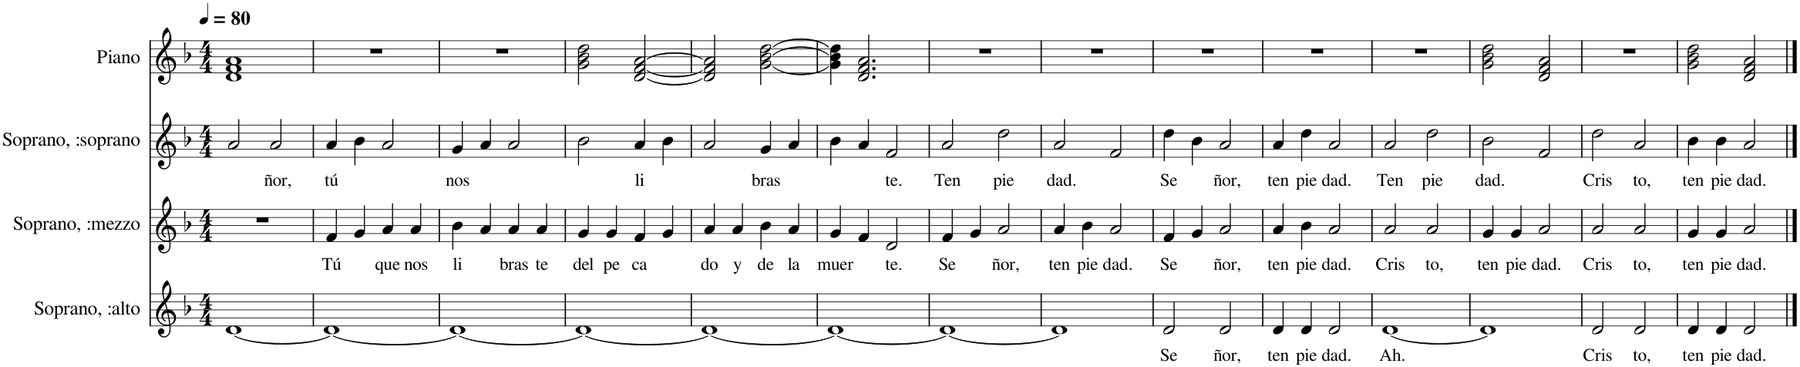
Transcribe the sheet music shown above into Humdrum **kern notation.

**kern	**text	**kern	**text	**kern	**text	**kern
*part4	*part4	*part3	*part3	*part2	*part2	*part1
*staff4	*staff4	*staff3	*staff3	*staff2	*staff2	*staff1
*I"Soprano, :alto	*	*I"Soprano, :mezzo	*	*I"Soprano, :soprano	*	*I"Piano
*I'S.	*	*I'S.	*	*I'S.	*	*I'Pno.
*clefG2	*	*clefG2	*	*clefG2	*	*clefG2
*k[b-]	*	*k[b-]	*	*k[b-]	*	*k[b-]
*M4/4	*	*M4/4	*	*M4/4	*	*M4/4
*MM80	*	*MM80	*	*MM80	*	*MM80
=1	=1	=1	=1	=1	=1	=1
[1d	.	1r	.	2a/	.	1d 1f 1a
!	!	!	!	!	!LO:LY:b	!
.	.	.	.	2a/	ñor,	.
=2	=2	=2	=2	=2	=2	=2
!	!	!	!LO:LY:b	!	!LO:LY:b	!
1d_	.	4f/	Tú	4a/	tú	1r
.	.	4g/	.	4b-\	.	.
!	!	!	!LO:LY:b	!	!	!
.	.	4a/	que	2a/	.	.
!	!	!	!LO:LY:b	!	!	!
.	.	4a/	nos	.	.	.
=3	=3	=3	=3	=3	=3	=3
!	!	!	!LO:LY:b	!	!LO:LY:b	!
1d_	.	4b-\	li	4g/	nos	1r
.	.	4a/	.	4a/	.	.
!	!	!	!LO:LY:b	!	!	!
.	.	4a/	bras	2a/	.	.
!	!	!	!LO:LY:b	!	!	!
.	.	4a/	te	.	.	.
=4	=4	=4	=4	=4	=4	=4
!	!	!	!LO:LY:b	!	!	!
1d_	.	4g/	del	2b-\	.	2g\ 2b-\ 2dd\
!	!	!	!LO:LY:b	!	!	!
.	.	4g/	pe	.	.	.
!	!	!	!LO:LY:b	!	!LO:LY:b	!
.	.	4f/	ca	4a/	li	[2d/ [2f/ [2a/
.	.	4g/	.	4b-\	.	.
=5	=5	=5	=5	=5	=5	=5
!	!	!	!LO:LY:b	!	!	!
1d_	.	4a/	do	2a/	.	2d/] 2f/] 2a/]
!	!	!	!LO:LY:b	!	!	!
.	.	4a/	y	.	.	.
!	!	!	!LO:LY:b	!	!LO:LY:b	!
.	.	4b-\	de	4g/	bras	[2g\ [2b-\ [2dd\
!	!	!	!LO:LY:b	!	!	!
.	.	4a/	la	4a/	.	.
=6	=6	=6	=6	=6	=6	=6
!	!	!	!LO:LY:b	!	!	!
1d_	.	4g/	muer	4b-\	.	4g\] 4b-\] 4dd\]
.	.	4f/	.	4a/	.	2.d/ 2.f/ 2.a/
!	!	!	!LO:LY:b	!	!LO:LY:b	!
.	.	2d/	te.	2f/	te.	.
=7	=7	=7	=7	=7	=7	=7
!	!	!	!LO:LY:b	!	!LO:LY:b	!
1d_	.	4f/	Se	2a/	Ten	1r
.	.	4g/	.	.	.	.
!	!	!	!LO:LY:b	!	!LO:LY:b	!
.	.	2a/	ñor,	2dd\	pie	.
=8	=8	=8	=8	=8	=8	=8
!	!	!	!LO:LY:b	!	!LO:LY:b	!
1d]	.	4a/	ten	2a/	dad.	1r
!	!	!	!LO:LY:b	!	!	!
.	.	4b-\	pie	.	.	.
!	!	!	!LO:LY:b	!	!	!
.	.	2a/	dad.	2f/	.	.
=9	=9	=9	=9	=9	=9	=9
!	!LO:LY:b	!	!LO:LY:b	!	!LO:LY:b	!
2d/	Se	4f/	Se	4dd\	Se	1r
.	.	4g/	.	4b-\	.	.
!	!LO:LY:b	!	!LO:LY:b	!	!LO:LY:b	!
2d/	ñor,	2a/	ñor,	2a/	ñor,	.
=10	=10	=10	=10	=10	=10	=10
!	!LO:LY:b	!	!LO:LY:b	!	!LO:LY:b	!
4d/	ten	4a/	ten	4a/	ten	1r
!	!LO:LY:b	!	!LO:LY:b	!	!LO:LY:b	!
4d/	pie	4b-\	pie	4dd\	pie	.
!	!LO:LY:b	!	!LO:LY:b	!	!LO:LY:b	!
2d/	dad.	2a/	dad.	2a/	dad.	.
=11	=11	=11	=11	=11	=11	=11
!	!LO:LY:b	!	!LO:LY:b	!	!LO:LY:b	!
[1d	Ah.	2a/	Cris	2a/	Ten	1r
!	!	!	!LO:LY:b	!	!LO:LY:b	!
.	.	2a/	to,	2dd\	pie	.
=12	=12	=12	=12	=12	=12	=12
!	!	!	!LO:LY:b	!	!LO:LY:b	!
1d]	.	4g/	ten	2b-\	dad.	2g\ 2b-\ 2dd\
!	!	!	!LO:LY:b	!	!	!
.	.	4g/	pie	.	.	.
!	!	!	!LO:LY:b	!	!	!
.	.	2a/	dad.	2f/	.	2d/ 2f/ 2a/
=13	=13	=13	=13	=13	=13	=13
!	!LO:LY:b	!	!LO:LY:b	!	!LO:LY:b	!
2d/	Cris	2a/	Cris	2dd\	Cris	1r
!	!LO:LY:b	!	!LO:LY:b	!	!LO:LY:b	!
2d/	to,	2a/	to,	2a/	to,	.
=14	=14	=14	=14	=14	=14	=14
!	!LO:LY:b	!	!LO:LY:b	!	!LO:LY:b	!
4d/	ten	4g/	ten	4b-\	ten	2g\ 2b-\ 2dd\
!	!LO:LY:b	!	!LO:LY:b	!	!LO:LY:b	!
4d/	pie	4g/	pie	4b-\	pie	.
!	!LO:LY:b	!	!LO:LY:b	!	!LO:LY:b	!
2d/	dad.	2a/	dad.	2a/	dad.	2d/ 2f/ 2a/
==	==	==	==	==	==	==
*-	*-	*-	*-	*-	*-	*-
